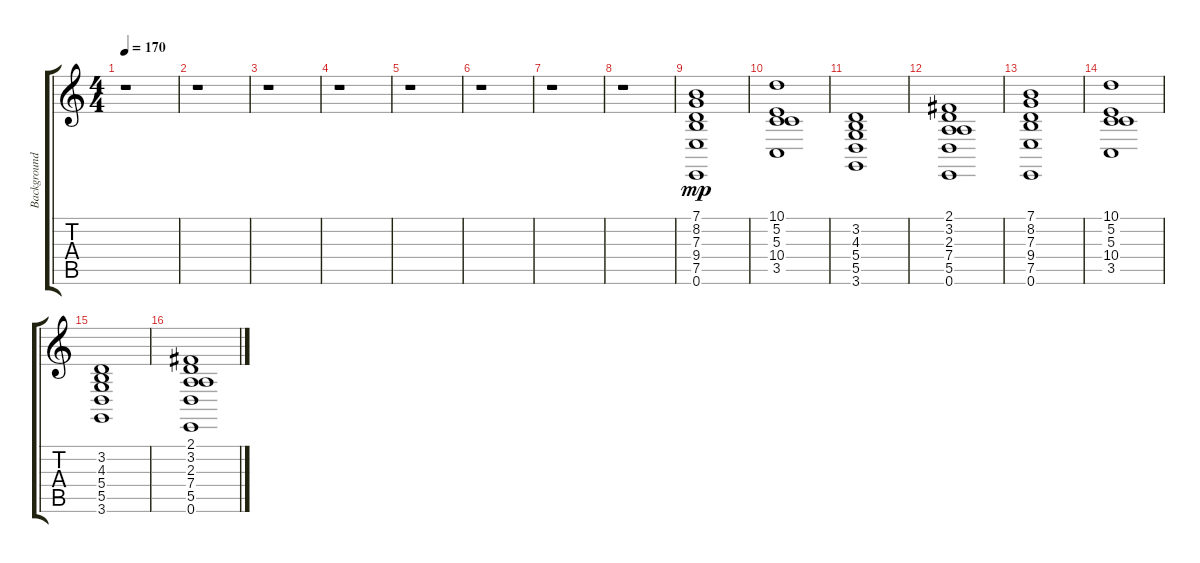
\track ("Background Vocals" "Background") {instrument choiraahs}
\staff {score tabs}
\tuning (E4 B3 G3 D3 A2 E2) {hide}
\ts (4 4)
\tempo 170
\clef g2
\ks c
r.1{dy mp} |
r.1 |
r.1 |
r.1 |
r.1 |
r.1 |
r.1 |
r.1 |
(7.1 8.2 7.3 9.4 7.5 0.6).1 |
(10.1 5.2 5.3 10.4 3.5).1 |
(3.2 4.3 5.4 5.5 3.6).1 |
(2.1 3.2 2.3 7.4 5.5 0.6).1 |
(7.1 8.2 7.3 9.4 7.5 0.6).1 |
(10.1 5.2 5.3 10.4 3.5).1 |
(3.2 4.3 5.4 5.5 3.6).1 |
(2.1 3.2 2.3 7.4 5.5 0.6).1
